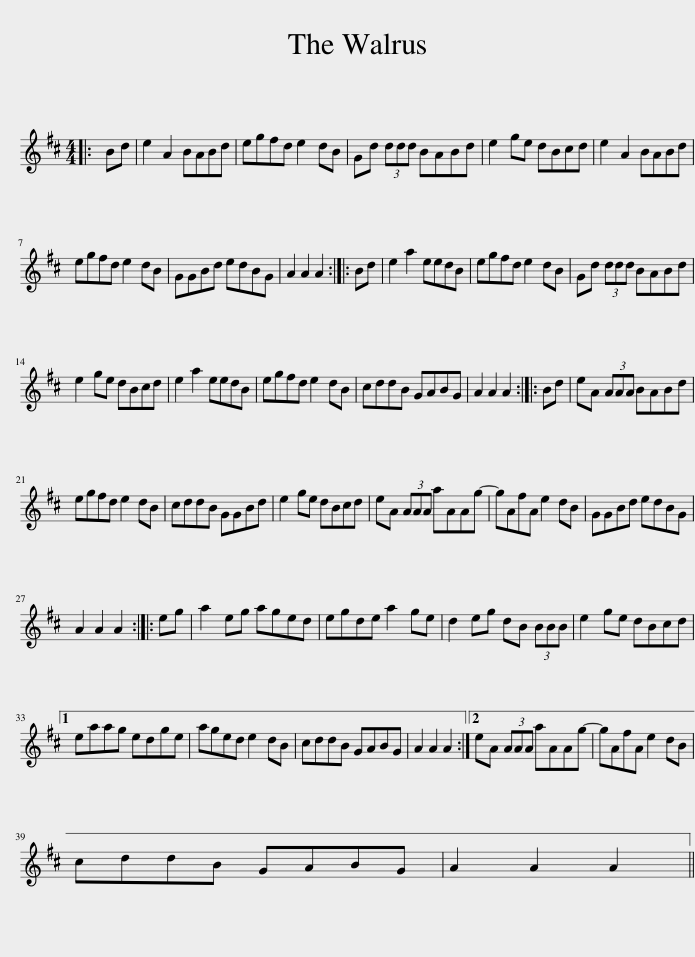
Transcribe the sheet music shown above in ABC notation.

X:1
L:1/8
M:4/4
I:linebreak $
K:D
V:1 treble
V:1
|: Bd | e2 A2 BABd | egfd e2 dB | Gd (3ddd BABd | e2 ge dBcd | %5
 e2 A2 BABd |$ egfd e2 dB | GGBd edBG | A2 A2 A2 :: Bd | %10
 e2 a2 eedB | egfd e2 dB | Gd (3ddd BABd |$ e2 ge dBcd | e2 a2 eedB | %15
 egfd e2 dB | cddB GABG | A2 A2 A2 :: Bd | eA (3AAA BABd |$ %20
 egfd e2 dB | cddB GGBd | e2 ge dBcd | eA (3AAA aAAg- | gAfA e2 dB | %25
 GGBd edBG |$ A2 A2 A2 :: eg | a2 eg aged | egde a2 ge | %30
 d2 eg dB (3BBB | e2 ge dBcd |1$ eaag edge | aged e2 dB | cddB GABG | %35
 A2 A2 A2 :|2 eA (3AAA aAAg- | gAfA e2 dB |$ cddB GABG | A2 A2 A2 || %40
